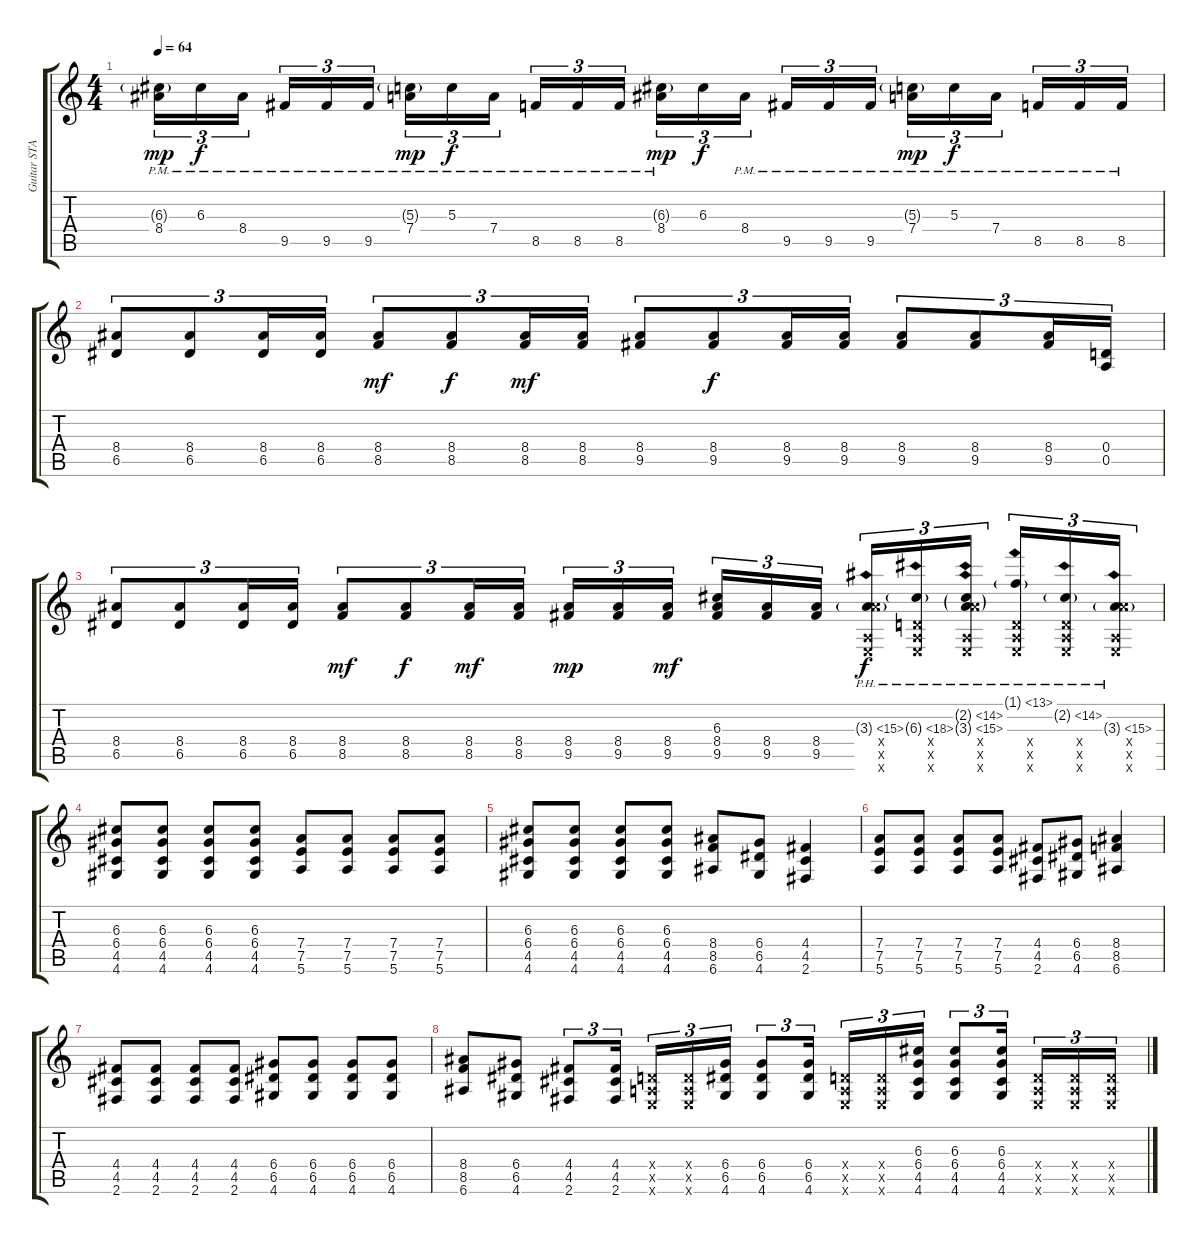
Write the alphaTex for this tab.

\track ("Guitar STANDARD ONE" "Guitar STA") {instrument distortionguitar}
\staff {score tabs}
\tuning (E4 B3 G3 D3 A2 E2) {hide}
\ts (4 4)
\tempo 64
\clef g2
\ks c
(6.3{g pm} 8.4{pm}).16{tu (3 2) dy mp} 6.3{pm}.16{tu (3 2) dy f} 8.4{pm}.16{tu (3 2)} 9.5{pm}.16{tu (3 2)} 9.5{pm}.16{tu (3 2)} 9.5{pm}.16{tu (3 2)} (5.3{g pm} 7.4{pm}).16{tu (3 2) dy mp} 5.3{pm}.16{tu (3 2) dy f} 7.4{pm}.16{tu (3 2)} 8.5{pm}.16{tu (3 2)} 8.5{pm}.16{tu (3 2)} 8.5{pm}.16{tu (3 2)} (6.3{g pm} 8.4{pm}).16{tu (3 2) dy mp} 6.3.16{tu (3 2) dy f} 8.4{pm}.16{tu (3 2)} 9.5{pm}.16{tu (3 2)} 9.5{pm}.16{tu (3 2)} 9.5{pm}.16{tu (3 2)} (5.3{g pm} 7.4{pm}).16{tu (3 2) dy mp} 5.3{pm}.16{tu (3 2) dy f} 7.4{pm}.16{tu (3 2)} 8.5{pm}.16{tu (3 2)} 8.5{pm}.16{tu (3 2)} 8.5{pm}.16{tu (3 2)} |
(8.4 6.5).8{tu (3 2)} (8.4 6.5).8{tu (3 2)} (8.4 6.5).16{tu (3 2)} (8.4 6.5).16{tu (3 2)} (8.4 8.5).8{tu (3 2) dy mf} (8.4 8.5).8{tu (3 2) dy f} (8.4 8.5).16{tu (3 2) dy mf} (8.4 8.5).16{tu (3 2)} (8.4 9.5).8{tu (3 2)} (8.4 9.5).8{tu (3 2) dy f} (8.4 9.5).16{tu (3 2)} (8.4 9.5).16{tu (3 2)} (8.4 9.5).8{tu (3 2)} (8.4 9.5).8{tu (3 2)} (8.4 9.5).16{tu (3 2)} (0.4 0.5).16{tu (3 2)} |
(8.4 6.5).8{tu (3 2)} (8.4 6.5).8{tu (3 2)} (8.4 6.5).16{tu (3 2)} (8.4 6.5).16{tu (3 2)} (8.4 8.5).8{tu (3 2) dy mf} (8.4 8.5).8{tu (3 2) dy f} (8.4 8.5).16{tu (3 2) dy mf} (8.4 8.5).16{tu (3 2)} (8.4 9.5).16{tu (3 2) dy mp} (8.4 9.5).16{tu (3 2)} (8.4 9.5).16{tu (3 2) dy mf} (6.3 8.4 9.5).16{tu (3 2)} (8.4 9.5).16{tu (3 2)} (8.4 9.5).16{tu (3 2)} (3.3{ph 12 g} 8.4{x} 0.5{x} 0.6{x}).16{tu (3 2) dy f balance 8 instrument distortionguitar} (6.3{ph 12 g} 0.4{x} 0.5{x} 0.6{x}).16{tu (3 2)} (2.2{ph 12 g} 3.3{ph 12 g} 8.4{x} 0.5{x} 0.6{x}).16{tu (3 2)} (1.1{ph 12 g} 0.4{x} 0.5{x} 0.6{x}).16{tu (3 2)} (2.2{ph 12 g} 0.4{x} 0.5{x} 0.6{x}).16{tu (3 2)} (3.3{ph 12 g} 8.4{x} 0.5{x} 0.6{x}).16{tu (3 2)} |
(6.3 6.4 4.5 4.6).8{balance 0} (6.3 6.4 4.5 4.6).8 (6.3 6.4 4.5 4.6).8 (6.3 6.4 4.5 4.6).8 (7.4 7.5 5.6).8 (7.4 7.5 5.6).8 (7.4 7.5 5.6).8 (7.4 7.5 5.6).8 |
(6.3 6.4 4.5 4.6).8 (6.3 6.4 4.5 4.6).8 (6.3 6.4 4.5 4.6).8 (6.3 6.4 4.5 4.6).8 (8.4 8.5 6.6).8 (6.4 6.5 4.6).8 (4.4 4.5 2.6).4 |
(7.4 7.5 5.6).8 (7.4 7.5 5.6).8 (7.4 7.5 5.6).8 (7.4 7.5 5.6).8 (4.4 4.5 2.6).8 (6.4 6.5 4.6).8 (8.4 8.5 6.6).4 |
(4.4 4.5 2.6).8 (4.4 4.5 2.6).8 (4.4 4.5 2.6).8 (4.4 4.5 2.6).8 (6.4 6.5 4.6).8 (6.4 6.5 4.6).8 (6.4 6.5 4.6).8 (6.4 6.5 4.6).8 |
(8.4 8.5 6.6).8 (6.4 6.5 4.6).8 (4.4 4.5 2.6).8{tu (3 2)} (4.4 4.5 2.6).16{tu (3 2)} (0.4{x} 0.5{x} 0.6{x}).16{tu (3 2)} (0.4{x} 0.5{x} 0.6{x}).16{tu (3 2)} (6.4 6.5 4.6).16{tu (3 2)} (6.4 6.5 4.6).8{tu (3 2)} (6.4 6.5 4.6).16{tu (3 2)} (0.4{x} 0.5{x} 0.6{x}).16{tu (3 2)} (0.4{x} 0.5{x} 0.6{x}).16{tu (3 2)} (6.3 6.4 4.5 4.6).16{tu (3 2)} (6.3 6.4 4.5 4.6).8{tu (3 2)} (6.3 6.4 4.5 4.6).16{tu (3 2)} (0.4{x} 0.5{x} 0.6{x}).16{tu (3 2)} (0.4{x} 0.5{x} 0.6{x}).16{tu (3 2)} (0.4{x} 0.5{x} 0.6{x}).16{tu (3 2)}
